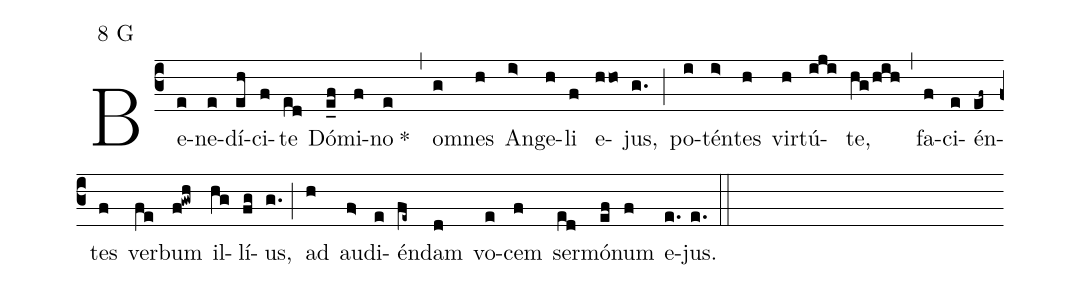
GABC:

mode:8 G;
%%
(c3) Be(e)ne(e)dí(eh)ci(f)te(ed) Dó(e_f)mi(f)no(e) *()(,) o(g)mnes(h) An(i>)ge(h)li(f) e(hho)jus,(g.) (;) po(i)tén(i>)tes(h) vir(h)tú(iji)te,(hg/hih) (,) fa(f)ci(e)én(ef~)tes(f) ver(fe)bum(f!gwh) il(hg)lí(fg)us,(g.) (;) ad(h) au(f>)di(e)én(fe~)dam(d) vo(e)cem(f) ser(ed)mó(ef)num(f) e(e.)jus.(e.) (::)
